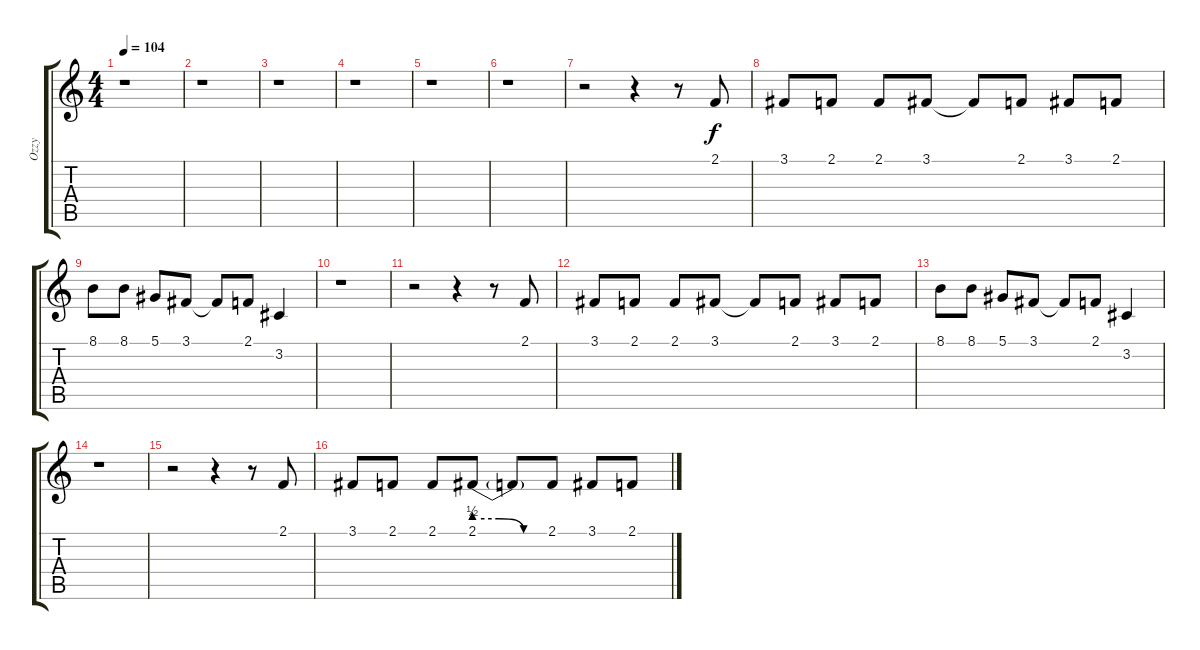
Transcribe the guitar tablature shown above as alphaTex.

\track ("Ozzy" "Ozzy") {instrument lead6voice}
\staff {score tabs}
\tuning (Eb4 Bb3 Gb3 Db3 Ab2 Eb2) {hide}
\ts (4 4)
\tempo 104
\clef g2
\ks c
r.1{dy f} |
r.1 |
r.1 |
r.1 |
r.1 |
r.1 |
r.2 r.4 r.8 2.1.8 |
3.1.8 2.1.8 2.1.8 3.1.8 3.1{t}.8 2.1.8 3.1.8 2.1.8 |
8.1.8 8.1.8 5.1.8 3.1.8 3.1{t}.8 2.1.8 3.2.4 |
r.1 |
r.2 r.4 r.8 2.1.8 |
3.1.8 2.1.8 2.1.8 3.1.8 3.1{t}.8 2.1.8 3.1.8 2.1.8 |
8.1.8 8.1.8 5.1.8 3.1.8 3.1{t}.8 2.1.8 3.2.4 |
r.1 |
r.2 r.4 r.8 2.1.8 |
3.1.8 2.1.8 2.1.8 2.1{be (custom 0 2 20 2 40 0 60 0)}.8 2.1{t}.8 2.1.8 3.1.8 2.1.8
